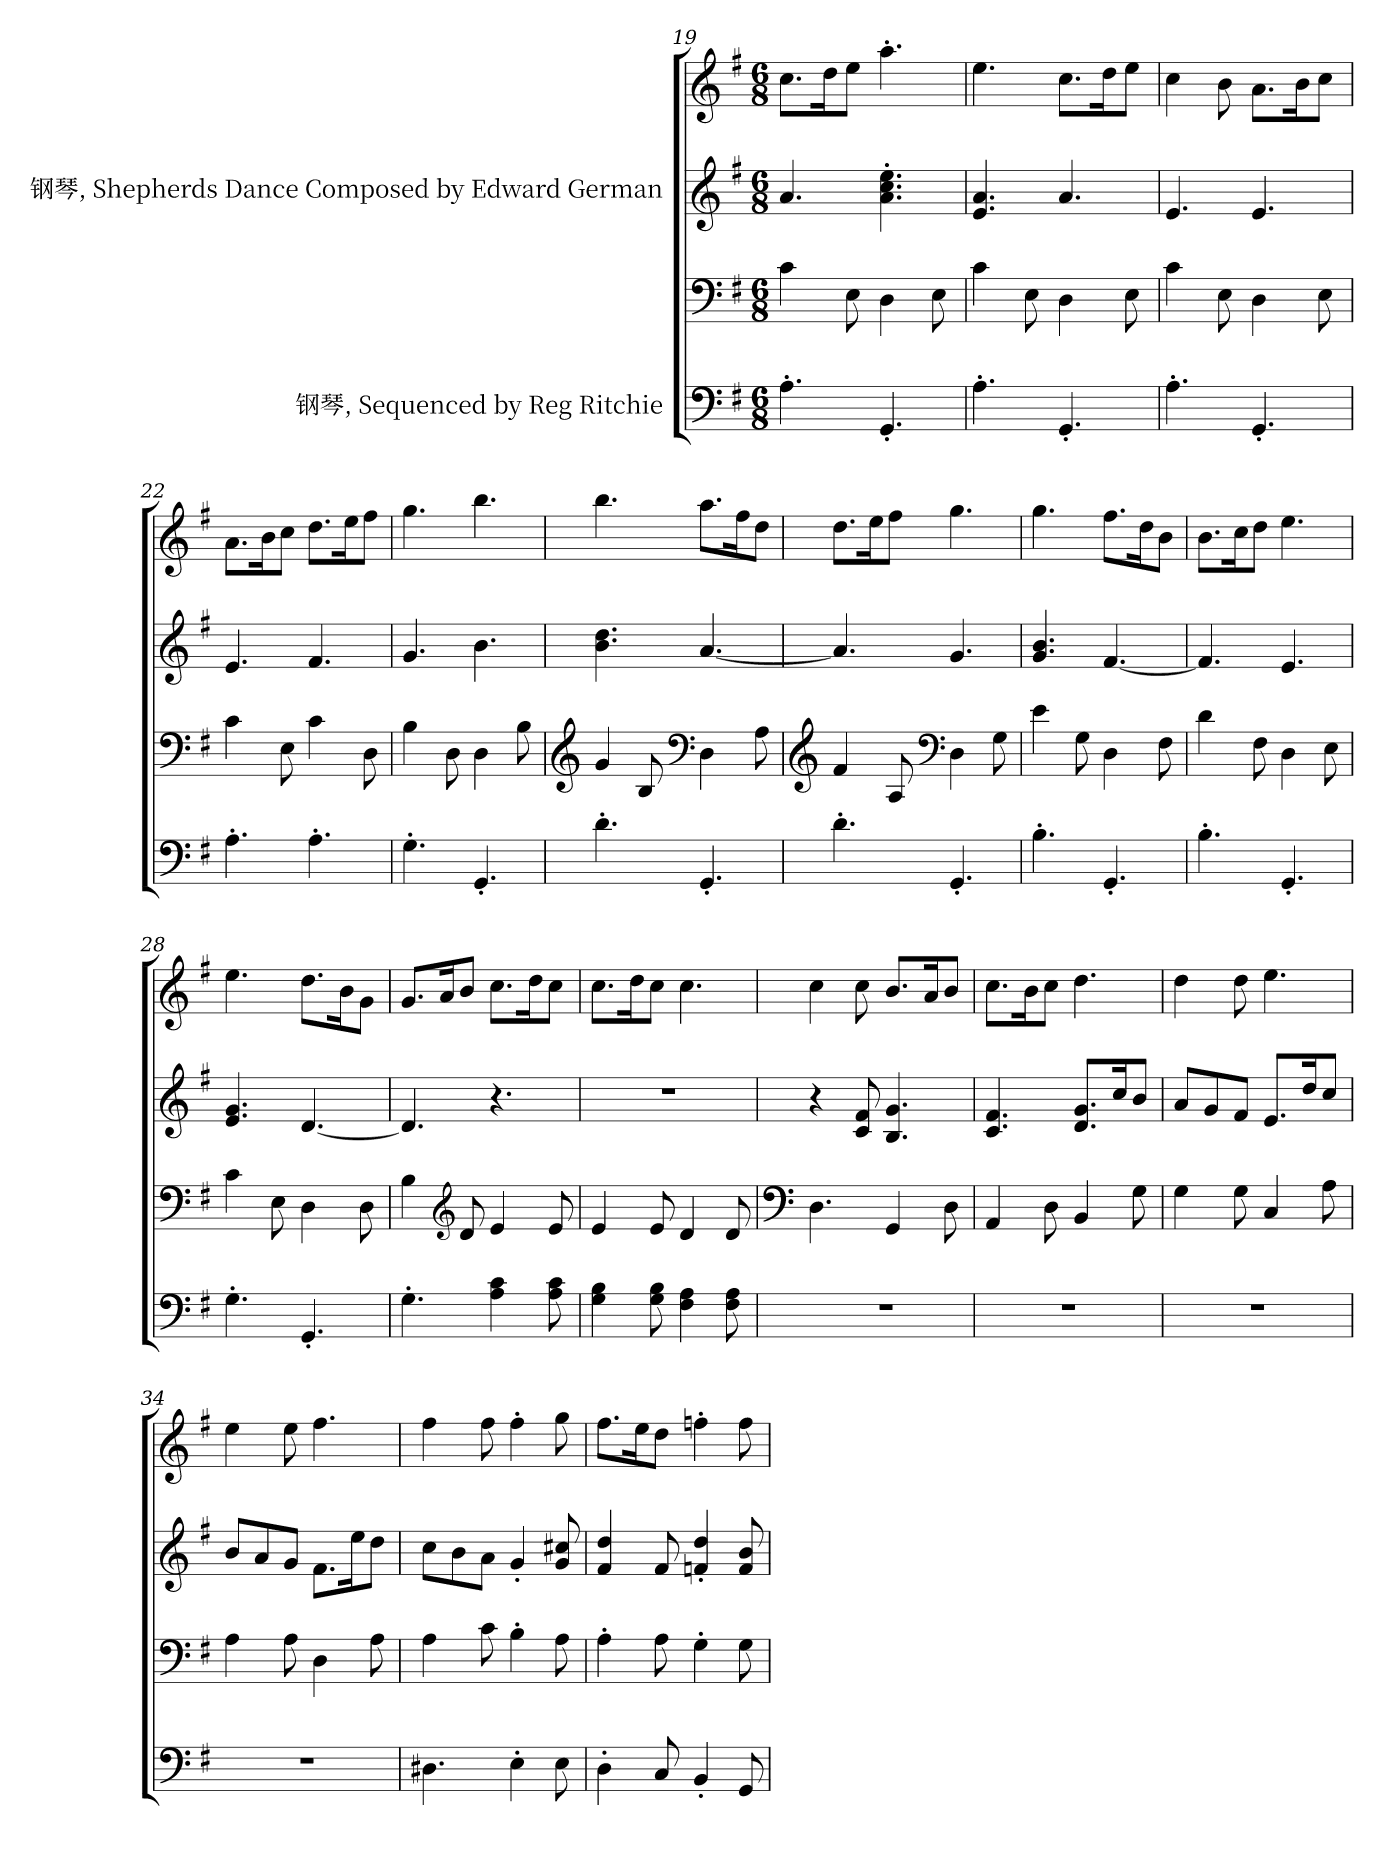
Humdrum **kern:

**kern	**kern	**kern	**kern
*part2	*part2	*part1	*part1
*staff4	*staff3	*staff2	*staff1
*I"钢琴, Sequenced by Reg Ritchie	*	*I"钢琴, Shepherds Dance Composed by Edward German	*
*clefF4	*clefF4	*clefG2	*clefG2
*k[f#]	*k[f#]	*k[f#]	*k[f#]
*M6/8	*M6/8	*M6/8	*M6/8
=19	=19	=19	=19
4.A'\	4c\	4.a/	8.cc\L
.	.	.	16dd\K
.	8E\	.	8ee\J
4.GG'/	4D\	4.a\' 4.cc\' 4.ee\'	4.aa'\
.	8E\	.	.
=20	=20	=20	=20
4.A'\	4c\	4.e/ 4.a/	4.ee\
.	8E\	.	.
4.GG'/	4D\	4.a/	8.cc\L
.	.	.	16dd\K
.	8E\	.	8ee\J
=21	=21	=21	=21
4.A'\	4c\	4.e/	4cc\
.	8E\	.	8b\
4.GG'/	4D\	4.e/	8.a\L
.	.	.	16b\K
.	8E\	.	8cc\J
=22	=22	=22	=22
4.A'\	4c\	4.e/	8.a\L
.	.	.	16b\K
.	8E\	.	8cc\J
4.A'\	4c\	4.f#/	8.dd\L
.	.	.	16ee\K
.	8D\	.	8ff#\J
!!LO:LB:g=z
=23	=23	=23	=23
4.G'\	4B\	4.g/	4.gg\
.	8D\	.	.
4.GG'/	4D\	4.b\	4.bb\
.	8B\	.	.
=24	=24	=24	=24
*	*clefG2	*	*
4.d'\	4g/	4.b\ 4.dd\	4.bb\
.	8B/	.	.
*	*clefF4	*	*
4.GG'/	4D\	[4.a/	8.aa\L
.	.	.	16ff#\K
.	8A\	.	8dd\J
=25	=25	=25	=25
*	*clefG2	*	*
4.d'\	4f#/	4.a/]	8.dd\L
.	.	.	16ee\K
.	8A/	.	8ff#\J
*	*clefF4	*	*
4.GG'/	4D\	4.g/	4.gg\
.	8G\	.	.
=26	=26	=26	=26
4.B'\	4e\	4.g/ 4.b/	4.gg\
.	8G\	.	.
4.GG'/	4D\	[4.f#/	8.ff#\L
.	.	.	16dd\K
.	8F#\	.	8b\J
=27	=27	=27	=27
4.B'\	4d\	4.f#/]	8.b\L
.	.	.	16cc\K
.	8F#\	.	8dd\J
4.GG'/	4D\	4.e/	4.ee\
.	8E\	.	.
!!LO:PB:g=z
=28	=28	=28	=28
4.G'\	4c\	4.e/ 4.g/	4.ee\
.	8E\	.	.
4.GG'/	4D\	[4.d/	8.dd\L
.	.	.	16b\K
.	8D\	.	8g\J
=29	=29	=29	=29
4.G'\	4B\	4.d/]	8.g/L
.	.	.	16a/K
*	*clefG2	*	*
.	8d/	.	8b/J
4A\ 4c\	4e/	4.r	8.cc\L
.	.	.	16dd\K
8A\ 8c\	8e/	.	8cc\J
=30	=30	=30	=30
4G\ 4B\	4e/	2.r	8.cc\L
.	.	.	16dd\K
8G\ 8B\	8e/	.	8cc\J
4F#\ 4A\	4d/	.	4.cc\
8F#\ 8A\	8d/	.	.
=31	=31	=31	=31
*	*clefF4	*	*
2.r	4.D\	4r	4cc\
.	.	8c/ 8f#/	8cc\
.	4GG/	4.B/ 4.g/	8.b/L
.	.	.	16a/K
.	8D\	.	8b/J
=32	=32	=32	=32
2.r	4AA/	4.c/ 4.f#/	8.cc\L
.	.	.	16b\K
.	8D\	.	8cc\J
.	4BB/	8.d/ 8.g/L	4.dd\
.	.	16cc/K	.
.	8G\	8b/J	.
!!LO:LB:g=z
=33	=33	=33	=33
2.r	4G\	8a/L	4dd\
.	.	8g/	.
.	8G\	8f#/J	8dd\
.	4C/	8.e/L	4.ee\
.	.	16dd/K	.
.	8A\	8cc/J	.
=34	=34	=34	=34
2.r	4A\	8b/L	4ee\
.	.	8a/	.
.	8A\	8g/J	8ee\
.	4D\	8.f#\L	4.ff#\
.	.	16ee\K	.
.	8A\	8dd\J	.
=35	=35	=35	=35
4.D#X\	4A\	8cc\L	4ff#\
.	.	8b\	.
.	8c\	8a\J	8ff#\
4E'\	4B'\	4g'/	4ff#'\
8E\	8A\	8g/ 8cc#X/	8gg\
=36	=36	=36	=36
4D'\	4A'\	4f#/ 4dd/	8.ff#\L
.	.	.	16ee\K
8C/	8A\	8f#/	8dd\J
4BB'/	4G'\	4fn/' 4dd/'	4ffn'\
8GG/	8G\	8f/ 8b/	8ff\
=	=	=	=
*-	*-	*-	*-
